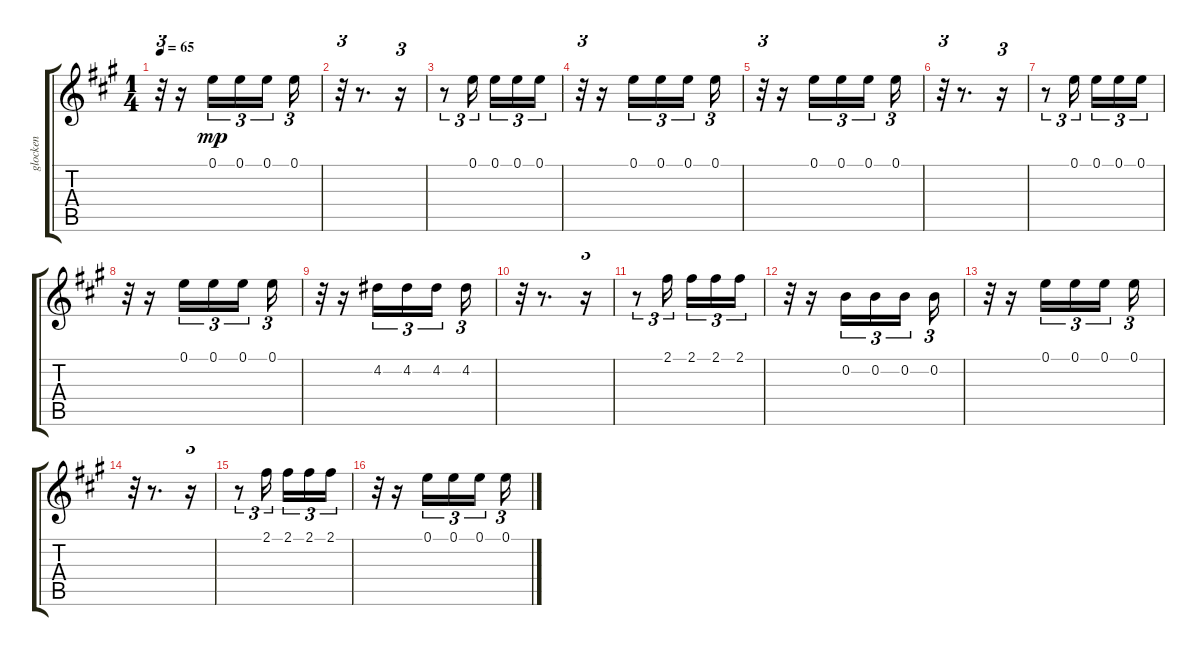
\track ("glocken             " "glocken   ") {instrument acousticguitarnylon}
\staff {score tabs}
\tuning (E4 B3 G3 D3 A2 E2) {hide}
\ts (1 4)
\tempo 65
\clef g2
\ks a
r.32{tu (3 2) dy p} r.16 0.1.16{tu (3 2) dy mp} 0.1.16{tu (3 2)} 0.1.16{tu (3 2) beam splitsecondary} 0.1.16{tu (3 2)} |
r.32{tu (3 2)} r.8{d} r.16{tu (3 2)} |
r.8{tu (3 2)} 0.1.16{tu (3 2) beam splitsecondary} 0.1.16{tu (3 2)} 0.1.16{tu (3 2)} 0.1.16{tu (3 2)} |
r.32{tu (3 2)} r.16 0.1.16{tu (3 2)} 0.1.16{tu (3 2)} 0.1.16{tu (3 2) beam splitsecondary} 0.1.16{tu (3 2)} |
r.32{tu (3 2)} r.16 0.1.16{tu (3 2)} 0.1.16{tu (3 2)} 0.1.16{tu (3 2) beam splitsecondary} 0.1.16{tu (3 2)} |
r.32{tu (3 2)} r.8{d} r.16{tu (3 2)} |
r.8{tu (3 2)} 0.1.16{tu (3 2) beam splitsecondary} 0.1.16{tu (3 2)} 0.1.16{tu (3 2)} 0.1.16{tu (3 2)} |
r.32{tu (3 2)} r.16 0.1.16{tu (3 2)} 0.1.16{tu (3 2)} 0.1.16{tu (3 2) beam splitsecondary} 0.1.16{tu (3 2)} |
r.32{tu (3 2)} r.16 4.2.16{tu (3 2)} 4.2.16{tu (3 2)} 4.2.16{tu (3 2) beam splitsecondary} 4.2.16{tu (3 2)} |
r.32{tu (3 2)} r.8{d} r.16{tu (3 2)} |
r.8{tu (3 2)} 2.1.16{tu (3 2) beam splitsecondary} 2.1.16{tu (3 2)} 2.1.16{tu (3 2)} 2.1.16{tu (3 2)} |
r.32{tu (3 2)} r.16 0.2.16{tu (3 2)} 0.2.16{tu (3 2)} 0.2.16{tu (3 2) beam splitsecondary} 0.2.16{tu (3 2)} |
r.32{tu (3 2)} r.16 0.1.16{tu (3 2)} 0.1.16{tu (3 2)} 0.1.16{tu (3 2) beam splitsecondary} 0.1.16{tu (3 2)} |
r.32{tu (3 2)} r.8{d} r.16{tu (3 2)} |
r.8{tu (3 2)} 2.1.16{tu (3 2) beam splitsecondary} 2.1.16{tu (3 2)} 2.1.16{tu (3 2)} 2.1.16{tu (3 2)} |
r.32{tu (3 2)} r.16 0.1.16{tu (3 2)} 0.1.16{tu (3 2)} 0.1.16{tu (3 2) beam splitsecondary} 0.1.16{tu (3 2)}
